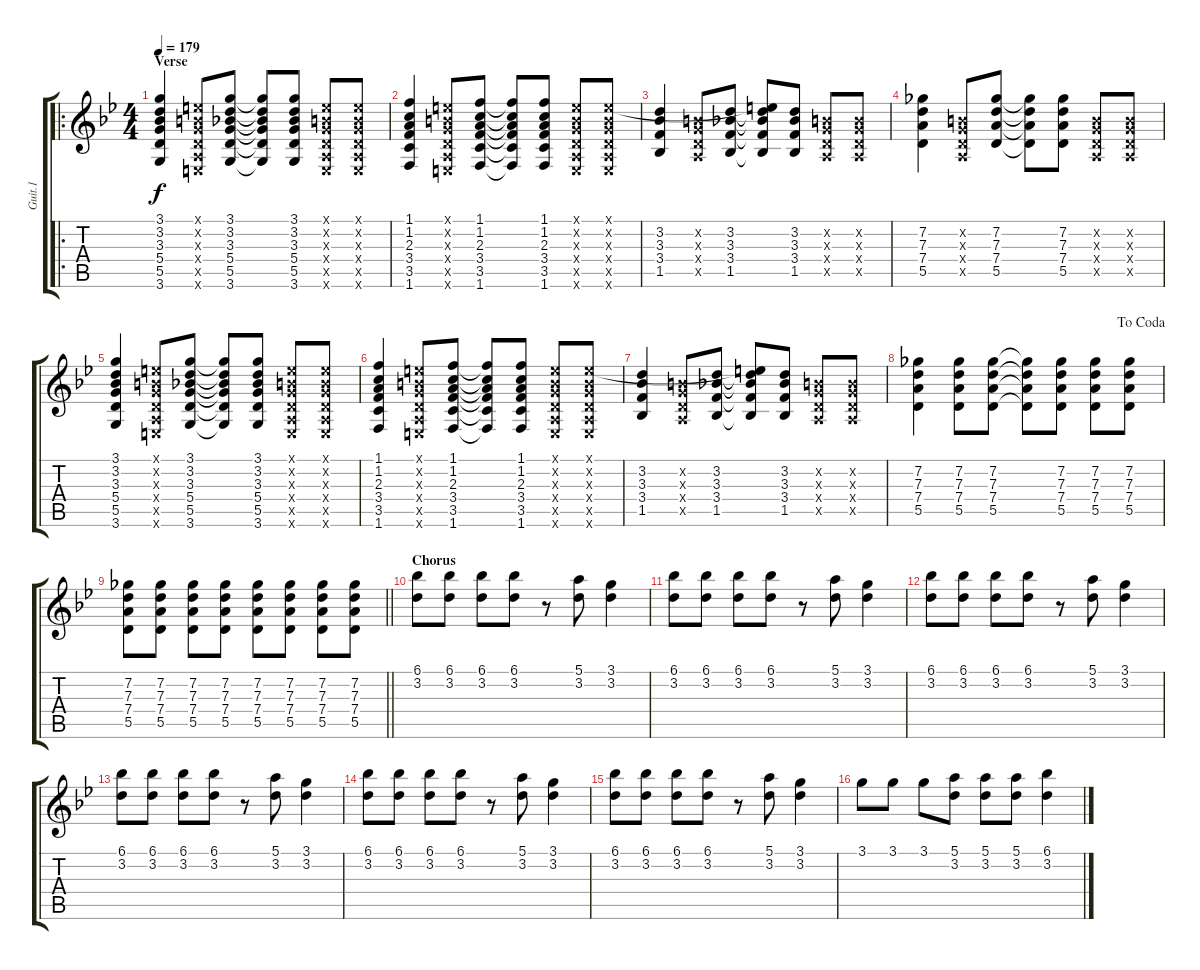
\track ("Guit.1" "Guit.1") {instrument electricguitarclean}
\staff {score tabs}
\tuning (E4 B3 G3 D3 A2 E2) {hide}
\ro
\ts (4 4)
\section ("" "Verse")
\tempo 179
\clef g2
\ks bb
(3.1 3.2 3.3 5.4 5.5 3.6).4{dy f} (0.1{x} 0.2{x} 0.3{x} 0.4{x} 0.5{x} 0.6{x}).8 (3.1 3.2 3.3 5.4 5.5 3.6).8 (3.1{t} 3.2{t} 3.3{t} 5.4{t} 5.5{t} 3.6{t}).8 (3.1 3.2 3.3 5.4 5.5 3.6).8 (0.1{x} 0.2{x} 0.3{x} 0.4{x} 0.5{x} 0.6{x}).8 (0.1{x} 0.2{x} 0.3{x} 0.4{x} 0.5{x} 0.6{x}).8 |
(1.1 1.2 2.3 3.4 3.5 1.6).4 (0.1{x} 0.2{x} 0.3{x} 0.4{x} 0.5{x} 0.6{x}).8 (1.1 1.2 2.3 3.4 3.5 1.6).8 (1.1{t} 1.2{t} 2.3{t} 3.4{t} 3.5{t} 1.6{t}).8 (1.1 1.2 2.3 3.4 3.5 1.6).8 (0.1{x} 0.2{x} 0.3{x} 0.4{x} 0.5{x} 0.6{x}).8 (0.1{x} 0.2{x} 0.3{x} 0.4{x} 0.5{x} 0.6{x}).8 |
(3.2 3.3 3.4 1.5).4 (0.2{x} 0.3{x} 0.4{x} 0.5{x}).8 (3.2 3.3 3.4 1.5).8 (0.1{t} 3.2{t} 3.3{t} 3.4{t} 1.5{t}).8 (3.2 3.3 3.4 1.5).8 (0.2{x} 0.3{x} 0.4{x} 0.5{x}).8 (0.2{x} 0.3{x} 0.4{x} 0.5{x}).8 |
(7.2 7.3 7.4 5.5).4 (0.2{x} 0.3{x} 0.4{x} 0.5{x}).8 (7.2 7.3 7.4 5.5).8 (7.2{t} 7.3{t} 7.4{t} 5.5{t}).8 (7.2 7.3 7.4 5.5).8 (0.2{x} 0.3{x} 0.4{x} 0.5{x}).8 (0.2{x} 0.3{x} 0.4{x} 0.5{x}).8 |
(3.1 3.2 3.3 5.4 5.5 3.6).4 (0.1{x} 0.2{x} 0.3{x} 0.4{x} 0.5{x} 0.6{x}).8 (3.1 3.2 3.3 5.4 5.5 3.6).8 (3.1{t} 3.2{t} 3.3{t} 5.4{t} 5.5{t} 3.6{t}).8 (3.1 3.2 3.3 5.4 5.5 3.6).8 (0.1{x} 0.2{x} 0.3{x} 0.4{x} 0.5{x} 0.6{x}).8 (0.1{x} 0.2{x} 0.3{x} 0.4{x} 0.5{x} 0.6{x}).8 |
(1.1 1.2 2.3 3.4 3.5 1.6).4 (0.1{x} 0.2{x} 0.3{x} 0.4{x} 0.5{x} 0.6{x}).8 (1.1 1.2 2.3 3.4 3.5 1.6).8 (1.1{t} 1.2{t} 2.3{t} 3.4{t} 3.5{t} 1.6{t}).8 (1.1 1.2 2.3 3.4 3.5 1.6).8 (0.1{x} 0.2{x} 0.3{x} 0.4{x} 0.5{x} 0.6{x}).8 (0.1{x} 0.2{x} 0.3{x} 0.4{x} 0.5{x} 0.6{x}).8 |
(3.2 3.3 3.4 1.5).4 (0.2{x} 0.3{x} 0.4{x} 0.5{x}).8 (3.2 3.3 3.4 1.5).8 (0.1{t} 3.2{t} 3.3{t} 3.4{t} 1.5{t}).8 (3.2 3.3 3.4 1.5).8 (0.2{x} 0.3{x} 0.4{x} 0.5{x}).8 (0.2{x} 0.3{x} 0.4{x} 0.5{x}).8 |
\jump dacoda
(7.2 7.3 7.4 5.5).4 (7.2 7.3 7.4 5.5).8 (7.2 7.3 7.4 5.5).8 (7.2{t} 7.3{t} 7.4{t} 5.5{t}).8 (7.2 7.3 7.4 5.5).8 (7.2 7.3 7.4 5.5).8 (7.2 7.3 7.4 5.5).8 |
\barLineRight lightlight
(7.2 7.3 7.4 5.5).8 (7.2 7.3 7.4 5.5).8 (7.2 7.3 7.4 5.5).8 (7.2 7.3 7.4 5.5).8 (7.2 7.3 7.4 5.5).8 (7.2 7.3 7.4 5.5).8 (7.2 7.3 7.4 5.5).8 (7.2 7.3 7.4 5.5).8 |
\section ("" "Chorus")
(6.1 3.2).8 (6.1 3.2).8 (6.1 3.2).8 (6.1 3.2).8 r.8 (5.1 3.2).8 (3.1 3.2).4 |
(6.1 3.2).8 (6.1 3.2).8 (6.1 3.2).8 (6.1 3.2).8 r.8 (5.1 3.2).8 (3.1 3.2).4 |
(6.1 3.2).8 (6.1 3.2).8 (6.1 3.2).8 (6.1 3.2).8 r.8 (5.1 3.2).8 (3.1 3.2).4 |
(6.1 3.2).8 (6.1 3.2).8 (6.1 3.2).8 (6.1 3.2).8 r.8 (5.1 3.2).8 (3.1 3.2).4 |
(6.1 3.2).8 (6.1 3.2).8 (6.1 3.2).8 (6.1 3.2).8 r.8 (5.1 3.2).8 (3.1 3.2).4 |
(6.1 3.2).8 (6.1 3.2).8 (6.1 3.2).8 (6.1 3.2).8 r.8 (5.1 3.2).8 (3.1 3.2).4 |
3.1.8 3.1.8 3.1.8 (5.1 3.2).8 (5.1 3.2).8 (5.1 3.2).8 (6.1 3.2).4
